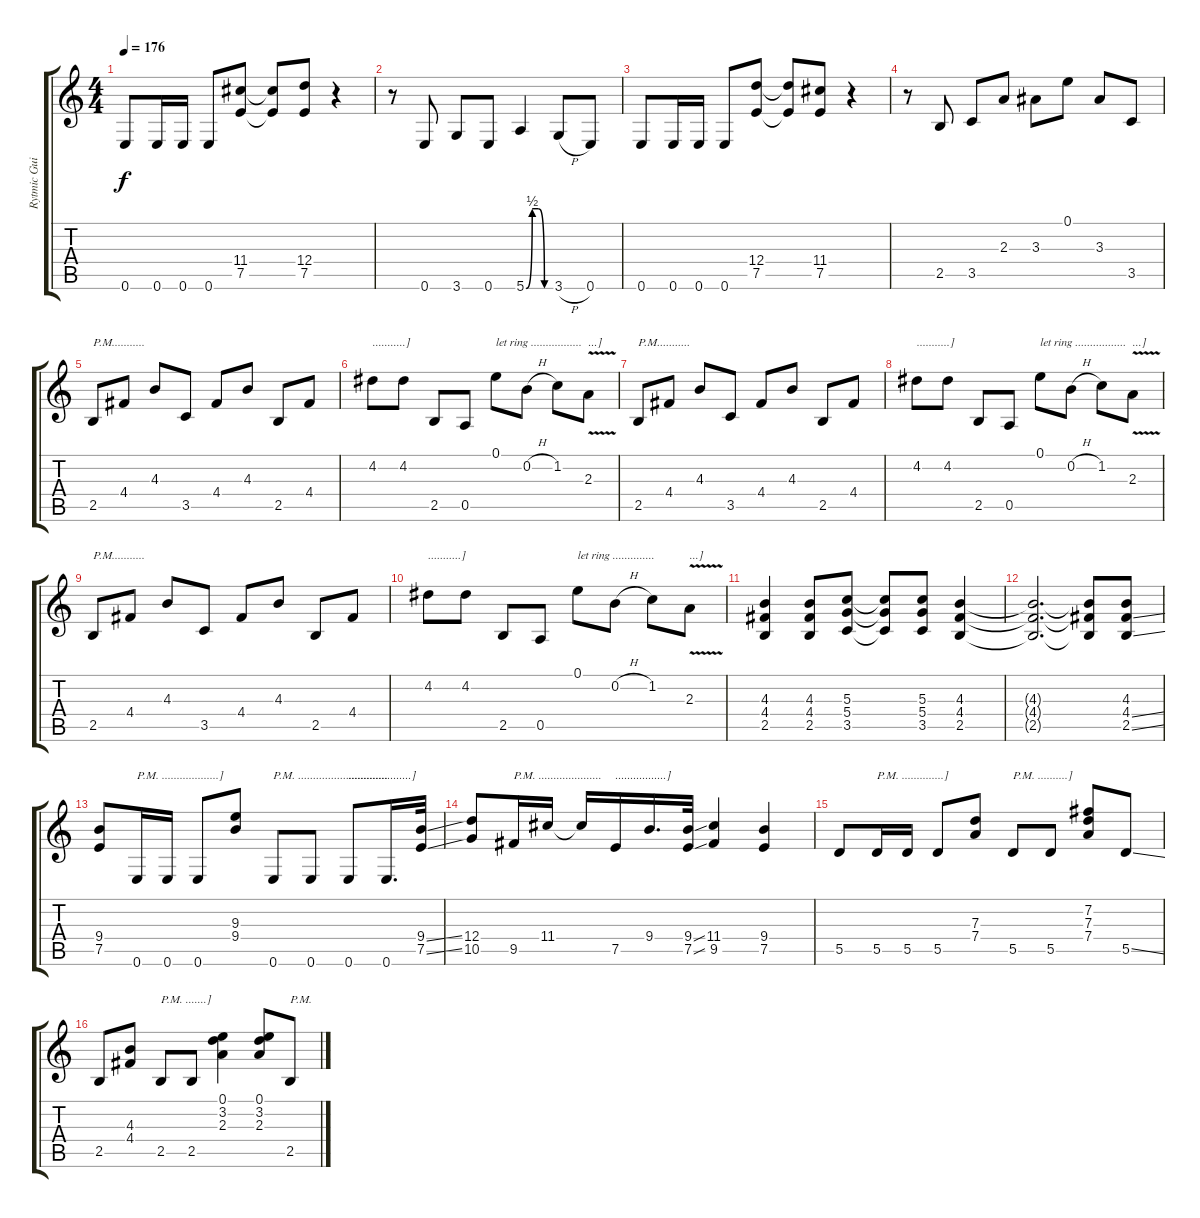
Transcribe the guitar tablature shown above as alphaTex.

\track ("Rytmic Guitar" "Rytmic Gui") {instrument distortionguitar}
\staff {score tabs}
\tuning (E4 B3 G3 D3 A2 E2) {hide}
\ts (4 4)
\tempo 176
\clef g2
\ks c
0.6.8{dy f} 0.6.16 0.6.16 0.6.8 (11.4 7.5).8 (11.4{t} 7.5{t}).8 (12.4 7.5).8 r.4 |
r.8 0.6.8 3.6.8 0.6.8 5.6{be (custom 0 0 15 2 30 2 45 0 60 0)}.4 3.6{h}.8 0.6.8 |
0.6.8 0.6.16 0.6.16 0.6.8 (12.4 7.5).8 (12.4{t} 7.5{t}).8 (11.4 7.5).8 r.4 |
r.8 2.5.8 3.5.8 2.3.8 3.3.8 0.1.8 3.3.8 3.5.8 |
2.5.8{txt "P.M..........."} 4.4.8 4.3.8 3.5.8 4.4.8 4.3.8 2.5.8 4.4.8 |
4.2.8{txt "...........]"} 4.2.8 2.5.8 0.5.8 0.1.8{txt "let ring ................."} 0.2{h}.8 1.2.8 2.3{v}.8{txt "...]"} |
2.5.8{txt "P.M..........."} 4.4.8 4.3.8 3.5.8 4.4.8 4.3.8 2.5.8 4.4.8 |
4.2.8{txt "...........]"} 4.2.8 2.5.8 0.5.8 0.1.8{txt "let ring ................."} 0.2{h}.8 1.2.8 2.3{v}.8{txt "...]"} |
2.5.8{txt "P.M..........."} 4.4.8 4.3.8 3.5.8 4.4.8 4.3.8 2.5.8 4.4.8 |
4.2.8{txt "...........]"} 4.2.8 2.5.8 0.5.8 0.1.8{txt "let ring .............."} 0.2{h}.8 1.2.8 2.3{v}.8{txt "...]"} |
(4.3 4.4 2.5).4 (4.3 4.4 2.5).8 (5.3 5.4 3.5).8 (5.3{t} 5.4{t} 3.5{t}).8 (5.3 5.4 3.5).8 (4.3 4.4 2.5).4 |
(4.3{t} 4.4{t} 2.5{t}).2{d} (4.3{t} 4.4{t} 2.5{t}).8 (4.3 4.4{ss} 2.5{ss}).8 |
(9.4 7.5).8 0.6.16{txt "P.M. ...................]"} 0.6.16 0.6.8 (9.3 9.4).8 0.6.8{txt "P.M. .............................."} 0.6.8 0.6.8{txt ".....................]"} 0.6.16{d} (9.4{ss} 7.5{ss}).32 |
(12.4 10.5).8 9.5.16{txt "P.M. ....................."} 11.4.16 11.4{t}.16 7.5.16{txt ".................]"} 9.4.16{d} (9.4{ss} 7.5{ss}).32 (11.4 9.5).4 (9.4 7.5).4 |
5.5.8 5.5.16{txt "P.M. ..............]"} 5.5.16 5.5.8 (7.3 7.4).8 5.5.8{txt "P.M. ..........]"} 5.5.8 (7.2 7.3 7.4).8 5.5{ss}.8 |
2.5.8 (4.3 4.4).8 2.5.8{txt "P.M. .......]"} 2.5.8 (0.1 3.2 2.3).4 (0.1 3.2 2.3).8 2.5.8{txt "P.M."}
